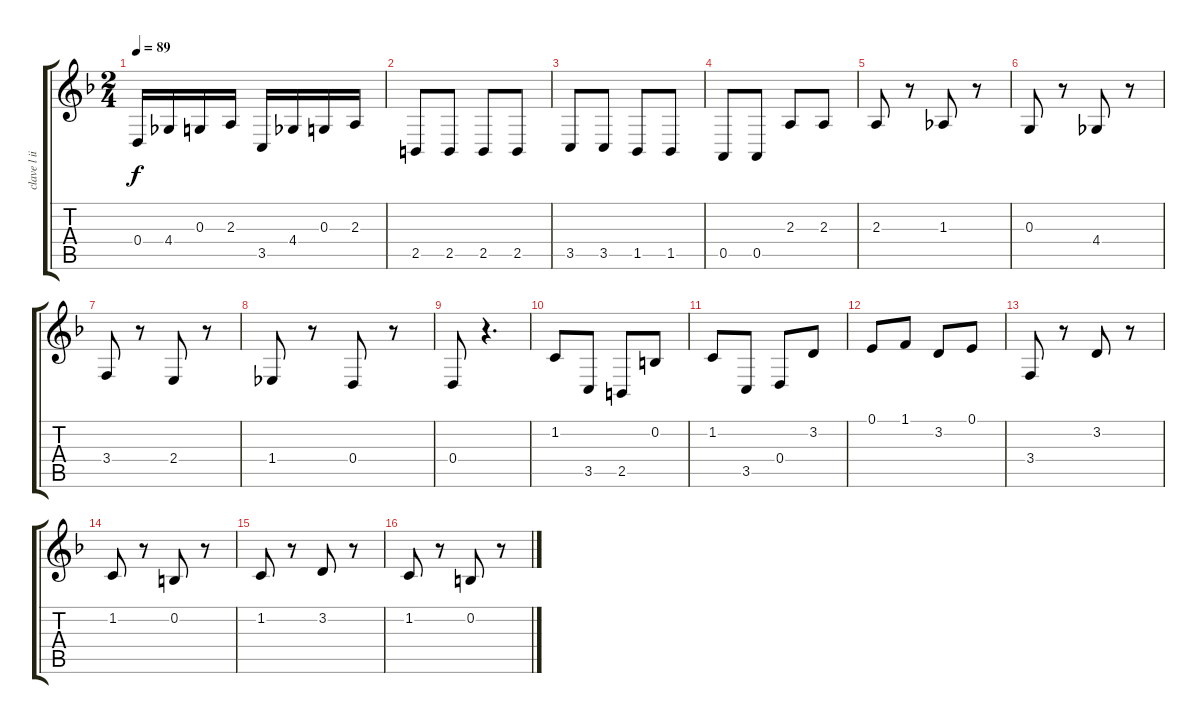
\track ("clave l ii" "clave l ii") {instrument harpsichord}
\staff {score tabs}
\tuning (E4 B3 G3 D3 A2 E2) {hide}
\ts (2 4)
\tempo 89
\clef g2
\ks dminor
0.4.16{dy f} 4.4.16 0.3.16 2.3.16 3.5.16 4.4.16 0.3.16 2.3.16 |
2.5.8 2.5.8 2.5.8 2.5.8 |
3.5.8 3.5.8 1.5.8 1.5.8 |
0.5.8 0.5.8 2.3.8 2.3.8 |
2.3.8 r.8 1.3.8 r.8 |
0.3.8 r.8 4.4.8 r.8 |
3.4.8 r.8 2.4.8 r.8 |
1.4.8 r.8 0.4.8 r.8 |
0.4.8 r.4{d} |
1.2.8 3.5.8 2.5.8 0.2.8 |
1.2.8 3.5.8 0.4.8 3.2.8 |
0.1.8 1.1.8 3.2.8 0.1.8 |
3.4.8 r.8 3.2.8 r.8 |
1.2.8 r.8 0.2.8 r.8 |
1.2.8 r.8 3.2.8 r.8 |
1.2.8 r.8 0.2.8 r.8
